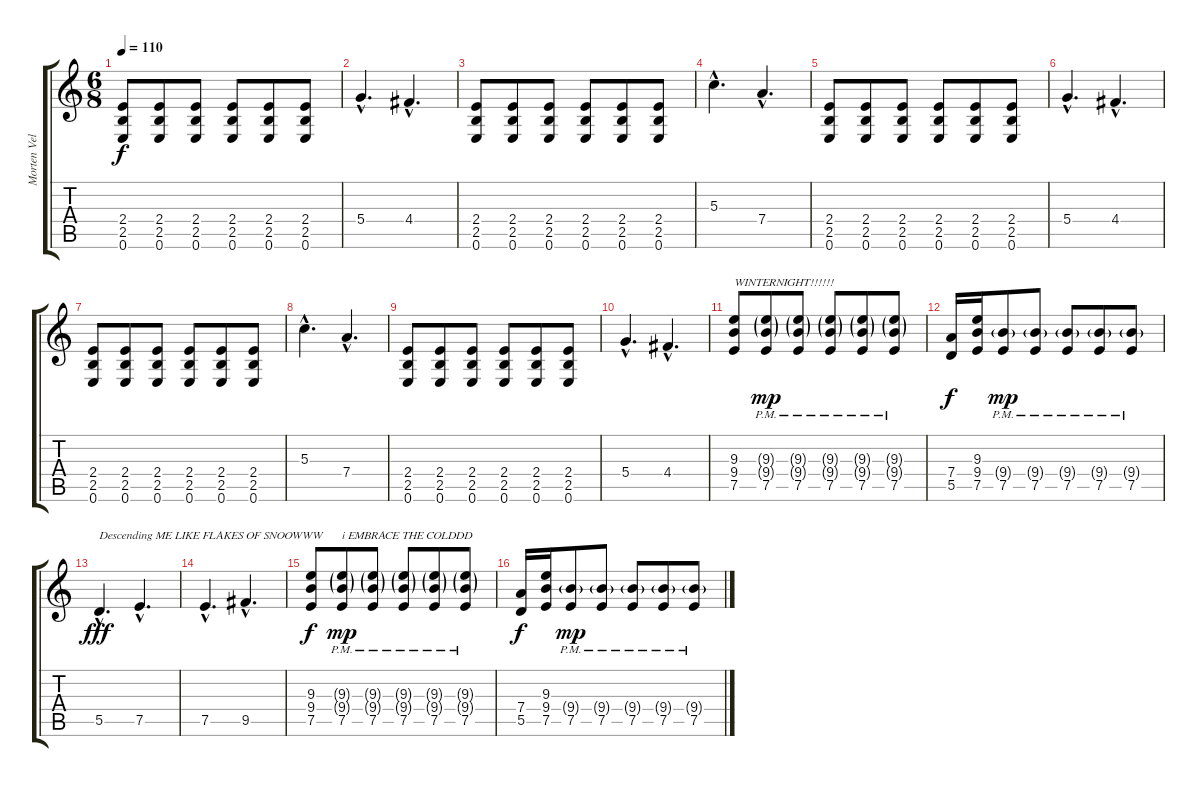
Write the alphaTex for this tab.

\track ("Morten Veland(the god)" "Morten Vel") {instrument distortionguitar}
\staff {score tabs}
\tuning (E4 B3 G3 D3 A2 E2) {hide}
\ts (6 8)
\tempo 110
\clef g2
\ks c
(2.4 2.5 0.6).8{dy f} (2.4 2.5 0.6).8 (2.4 2.5 0.6).8 (2.4 2.5 0.6).8 (2.4 2.5 0.6).8 (2.4 2.5 0.6).8 |
5.4{hac}.4{d} 4.4{hac}.4{d} |
(2.4 2.5 0.6).8 (2.4 2.5 0.6).8 (2.4 2.5 0.6).8 (2.4 2.5 0.6).8 (2.4 2.5 0.6).8 (2.4 2.5 0.6).8 |
5.3{hac}.4{d} 7.4{hac}.4{d} |
(2.4 2.5 0.6).8 (2.4 2.5 0.6).8 (2.4 2.5 0.6).8 (2.4 2.5 0.6).8 (2.4 2.5 0.6).8 (2.4 2.5 0.6).8 |
5.4{hac}.4{d} 4.4{hac}.4{d} |
(2.4 2.5 0.6).8 (2.4 2.5 0.6).8 (2.4 2.5 0.6).8 (2.4 2.5 0.6).8 (2.4 2.5 0.6).8 (2.4 2.5 0.6).8 |
5.3{hac}.4{d} 7.4{hac}.4{d} |
(2.4 2.5 0.6).8 (2.4 2.5 0.6).8 (2.4 2.5 0.6).8 (2.4 2.5 0.6).8 (2.4 2.5 0.6).8 (2.4 2.5 0.6).8 |
5.4{hac}.4{d} 4.4{hac}.4{d} |
(9.3 9.4 7.5).8{txt "WINTERNIGHT!!!!!!"} (9.3{g pm} 9.4{g pm} 7.5{pm}).8{dy mp} (9.3{g pm} 9.4{g pm} 7.5{pm}).8 (9.3{g pm} 9.4{g pm} 7.5{pm}).8 (9.3{g pm} 9.4{g pm} 7.5{pm}).8 (9.3{g pm} 9.4{g pm} 7.5{pm}).8 |
(7.4 5.5).16{dy f} (9.3 9.4 7.5).16 (9.4{g pm} 7.5{pm}).8{dy mp} (9.4{g pm} 7.5{pm}).8 (9.4{g pm} 7.5{pm}).8 (9.4{g pm} 7.5{pm}).8 (9.4{g pm} 7.5{pm}).8 |
5.5{hac}.4{d txt "Descending ME LIKE FLAKES OF SNOOWWW" dy fff} 7.5{hac}.4{d} |
7.5{hac}.4{d} 9.5{hac}.4{d} |
(9.3 9.4 7.5).8{dy f} (9.3{g pm} 9.4{g pm} 7.5{pm}).8{txt "i EMBRACE THE COLDDD" dy mp} (9.3{g pm} 9.4{g pm} 7.5{pm}).8 (9.3{g pm} 9.4{g pm} 7.5{pm}).8 (9.3{g pm} 9.4{g pm} 7.5{pm}).8 (9.3{g pm} 9.4{g pm} 7.5{pm}).8 |
(7.4 5.5).16{dy f} (9.3 9.4 7.5).16 (9.4{g pm} 7.5{pm}).8{dy mp} (9.4{g pm} 7.5{pm}).8 (9.4{g pm} 7.5{pm}).8 (9.4{g pm} 7.5{pm}).8 (9.4{g pm} 7.5{pm}).8
